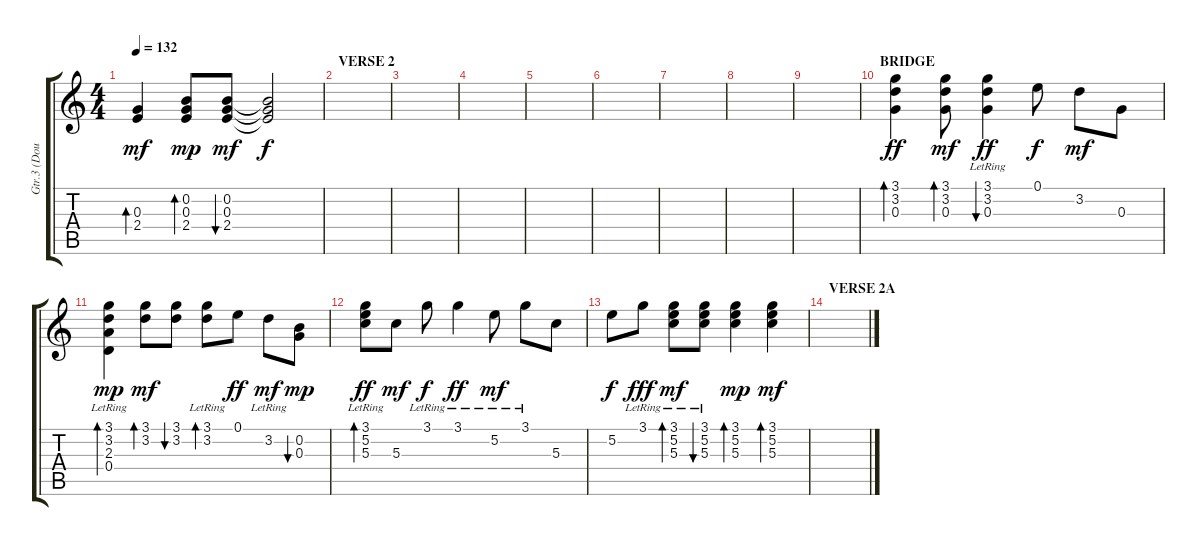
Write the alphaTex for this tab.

\track ("Gtr.3 (Doubled)" "Gtr.3 (Dou") {instrument electricguitarclean}
\staff {score tabs}
\tuning (E4 B3 G3 D3 A2 E2) {hide}
\ts (4 4)
\tempo 132
\clef g2
\ks c
(0.3 2.4).4{bd 120 dy mf} (0.2 0.3 2.4).8{bd 60 dy mp} (0.2 0.3 2.4).8{bu 30 dy mf} (0.2{t} 0.3{t} 2.4{t}).2{dy f} |
\section ("" "VERSE 2")
|
|
|
|
|
|
|
|
\section ("" "BRIDGE")
(3.1 3.2 0.3).4{bd 240 dy ff} (3.1 3.2 0.3).8{bd 60 dy mf} (3.1 3.2{lr} 0.3).4{bu 60 dy ff} 0.1.8{dy f} 3.2.8{dy mf} 0.3.8 |
(3.1 3.2 2.3{lr} 0.4{lr}).4{bd 60 dy mp} (3.1 3.2).8{bd 60 dy mf} (3.1 3.2).8{bu 60} (3.1 3.2{lr}).8{bd 60} 0.1.8{dy ff} 3.2{lr}.8{dy mf} (0.2 0.3).8{bu 60 dy mp} |
(3.1{lr} 5.2{lr} 5.3{lr}).8{bd 60 dy ff} 5.3.8{dy mf} 3.1{lr}.8{dy f} 3.1{lr}.4{dy ff} 5.2{lr}.8{dy mf} 3.1{lr}.8 5.3.8 |
5.2.8{dy f} 3.1{lr}.8{dy fff} (3.1 5.2{lr} 5.3).8{bd 60 dy mf} (3.1{lr} 5.2 5.3).8{bu 30} (3.1 5.2 5.3).4{bd 60 dy mp} (3.1 5.2 5.3).4{bd 30 dy mf} |
\section ("" "VERSE 2A")
